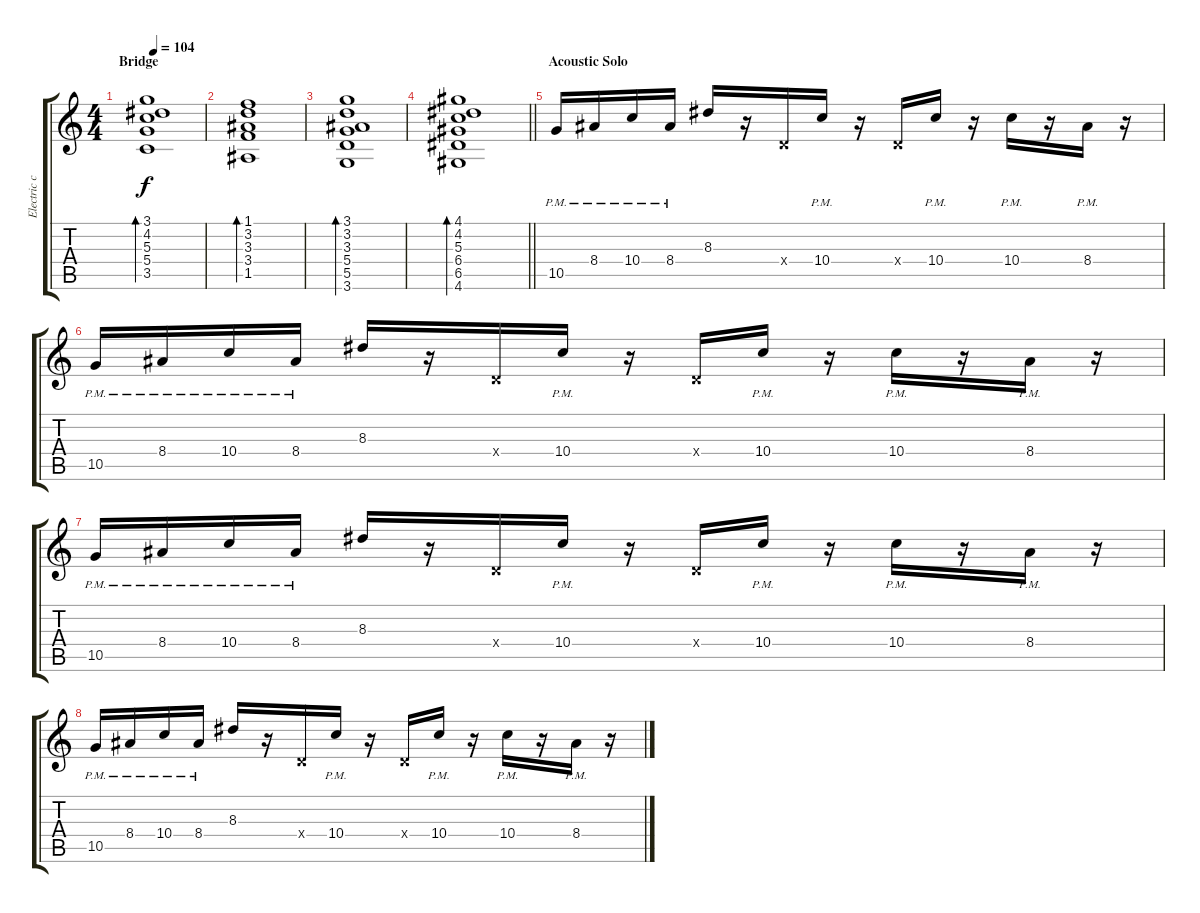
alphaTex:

\track ("Electric clean guitar" "Electric c") {instrument electricguitarclean}
\staff {score tabs}
\tuning (E4 B3 G3 D3 A2 E2) {hide}
\ts (4 4)
\section ("" "Bridge")
\tempo 104
\clef g2
\ks c
(3.1 4.2 5.3 5.4 3.5).1{bd 120 dy f balance 8} |
(1.1 3.2 3.3 3.4 1.5).1{bd 120} |
(3.1 3.2 3.3 5.4 5.5 3.6).1{bd 120} |
\barLineRight lightlight
(4.1 4.2 5.3 6.4 6.5 4.6).1{bd 120} |
\section ("" "Acoustic Solo")
10.5{pm}.16{balance 13} 8.4{pm}.16 10.4{pm}.16 8.4{pm}.16 8.3.16 r.16 0.4{x}.16 10.4{pm}.16 r.16 0.4{x}.16 10.4{pm}.16 r.16 10.4{pm}.16 r.16 8.4{pm}.16 r.16 |
10.5{pm}.16 8.4{pm}.16 10.4{pm}.16 8.4{pm}.16 8.3.16 r.16 0.4{x}.16 10.4{pm}.16 r.16 0.4{x}.16 10.4{pm}.16 r.16 10.4{pm}.16 r.16 8.4{pm}.16 r.16 |
10.5{pm}.16 8.4{pm}.16 10.4{pm}.16 8.4{pm}.16 8.3.16 r.16 0.4{x}.16 10.4{pm}.16 r.16 0.4{x}.16 10.4{pm}.16 r.16 10.4{pm}.16 r.16 8.4{pm}.16 r.16 |
10.5{pm}.16 8.4{pm}.16 10.4{pm}.16 8.4{pm}.16 8.3.16 r.16 0.4{x}.16 10.4{pm}.16 r.16 0.4{x}.16 10.4{pm}.16 r.16 10.4{pm}.16 r.16 8.4{pm}.16 r.16
